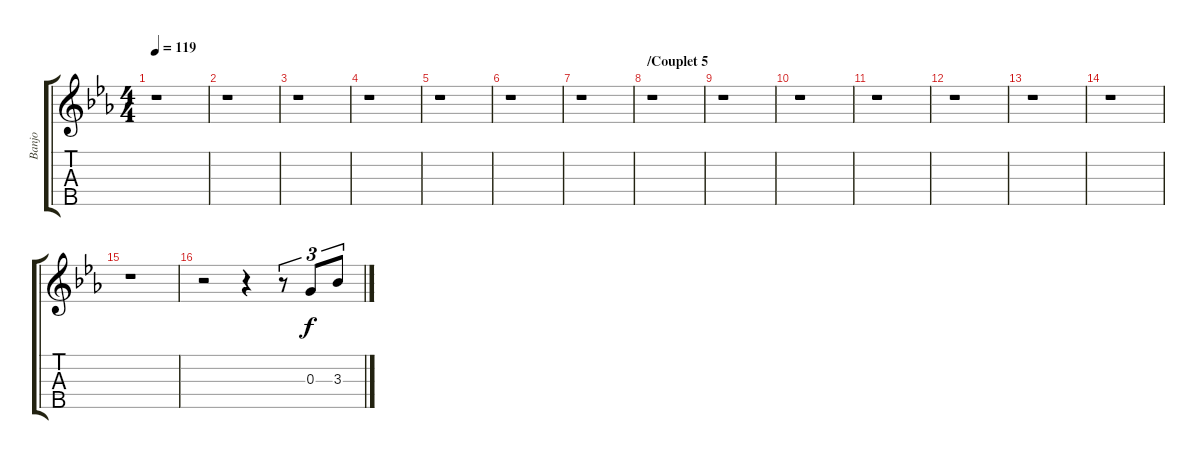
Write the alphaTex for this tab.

\track ("Banjo" "Banjo") {instrument banjo}
\staff {score tabs}
\tuning (D4 B3 G3 D3 G4) {hide}
\displaytranspose 12
\ts (4 4)
\tempo 119
\clef g2
\ks cminor
r.1{dy f} |
r.1 |
r.1 |
r.1 |
r.1 |
r.1 |
r.1 |
\section ("" "/Couplet 5")
r.1 |
r.1 |
r.1 |
r.1 |
r.1 |
r.1 |
r.1 |
r.1 |
r.2 r.4 r.8{tu (3 2)} 0.3.8{tu (3 2)} 3.3.8{tu (3 2)}
